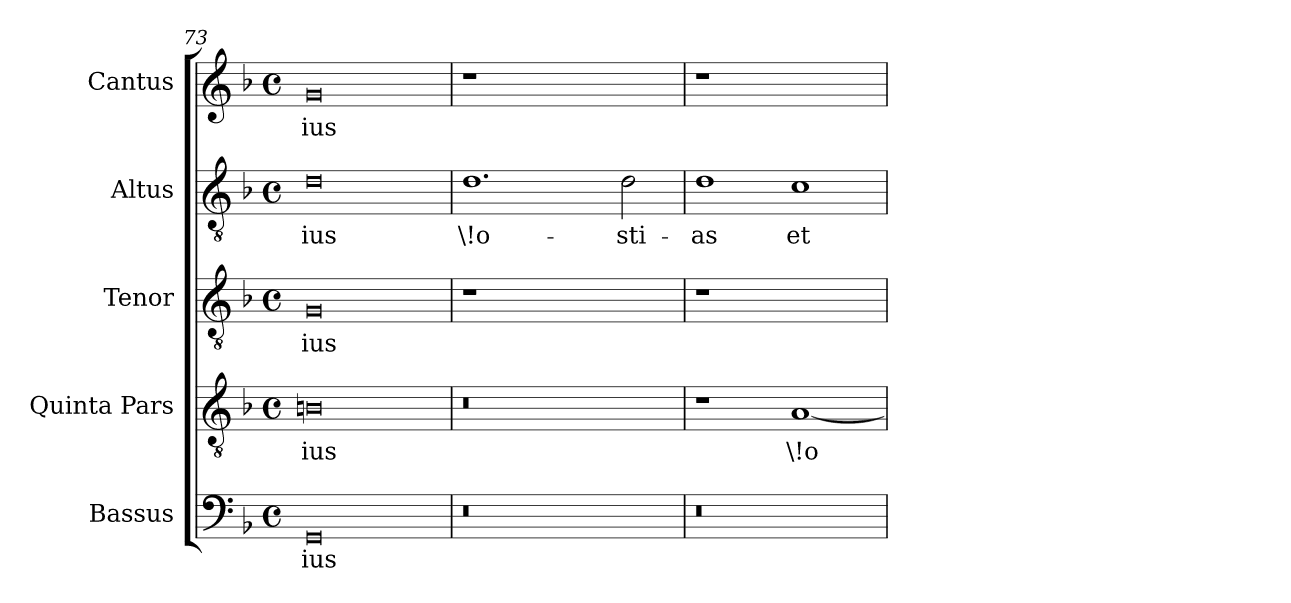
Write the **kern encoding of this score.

**kern	**text	**kern	**text	**kern	**text	**kern	**text	**kern	**text
*part5	*part5	*part4	*part4	*part3	*part3	*part2	*part2	*part1	*part1
*staff5	*staff5	*staff4	*staff4	*staff3	*staff3	*staff2	*staff2	*staff1	*staff1
*I"Bassus	*	*I"Quinta Pars	*	*I"Tenor	*	*I"Altus	*	*I"Cantus	*
*I'B.	*	*I'Q.P.	*	*I'T.	*	*I'A.	*	*I'C.	*
*clefF4	*	*clefGv2	*	*clefGv2	*	*clefGv2	*	*clefG2	*
*k[b-]	*	*k[b-]	*	*k[b-]	*	*k[b-]	*	*k[b-]	*
*F:	*	*F:	*	*F:	*	*F:	*	*F:	*
*M4/4	*	*M4/4	*	*M4/4	*	*M4/4	*	*M4/4	*
*met(c)	*	*met(c)	*	*met(c)	*	*met(c)	*	*met(c)	*
=73	=73	=73	=73	=73	=73	=73	=73	=73	=73
!	!LO:LY:b:cj	!	!LO:LY:b:cj	!	!LO:LY:b:cj	!	!LO:LY:b:cj	!	!LO:LY:b:cj
0GG	-ius	0Bn	-ius	0G	-ius	0d	-ius	0g	-ius
!!LO:LB:g=z
=74	=74	=74	=74	=74	=74	=74	=74	=74	=74
!	!	!	!	!	!	!	!LO:LY:b:cj	!	!
0r	.	0r	.	1r	.	1.d	\!o-	1r	.
.	.	.	.	1ryy	.	.	.	1ryy	.
!	!	!	!	!	!	!	!LO:LY:b:cj	!	!
.	.	.	.	.	.	2d\	-sti-	.	.
=75	=75	=75	=75	=75	=75	=75	=75	=75	=75
!	!	!	!	!	!	!	!LO:LY:b:cj	!	!
0r	.	1r	.	1r	.	1d	-as	1r	.
!	!	!	!LO:LY:b	!	!	!	!LO:LY:b:cj	!	!
.	.	[<1A	\!o-	1ryy	.	1c	et	1ryy	.
=	=	=	=	=	=	=	=	=	=
*-	*-	*-	*-	*-	*-	*-	*-	*-	*-
